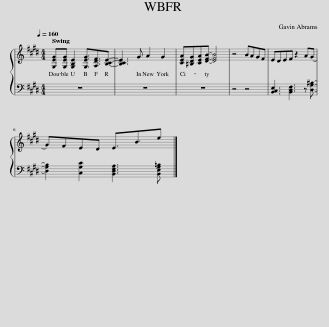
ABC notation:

X:1
%%score { 1 | 2 }
L:1/8
Q:1/4=160
M:4/4
I:linebreak $
K:E
V:1 treble
V:2 bass
V:1
 [G,EG][G,EG] [G,B,E]2 [G,EG]3/2[A,DF]3/2[B,CE]- | [B,CE]3 G A2 G2 | [CEA][^B,DG][CEA][DFB]- [DFB]4 | z4 BAGF | EDEF z2 AG- |$ %5
 GFED E3/2B3/2e |] %6
V:2
 z8 | z8 | z8 | z4 z4 | [B,,C,E,]3 [B,,D,F,]3 z [D,G,^B,]- |$ %5
 [D,G,B,]2 [C,G,C]2 [B,,D,F,A,]3 [B,,E,G,=B,] |] %6
